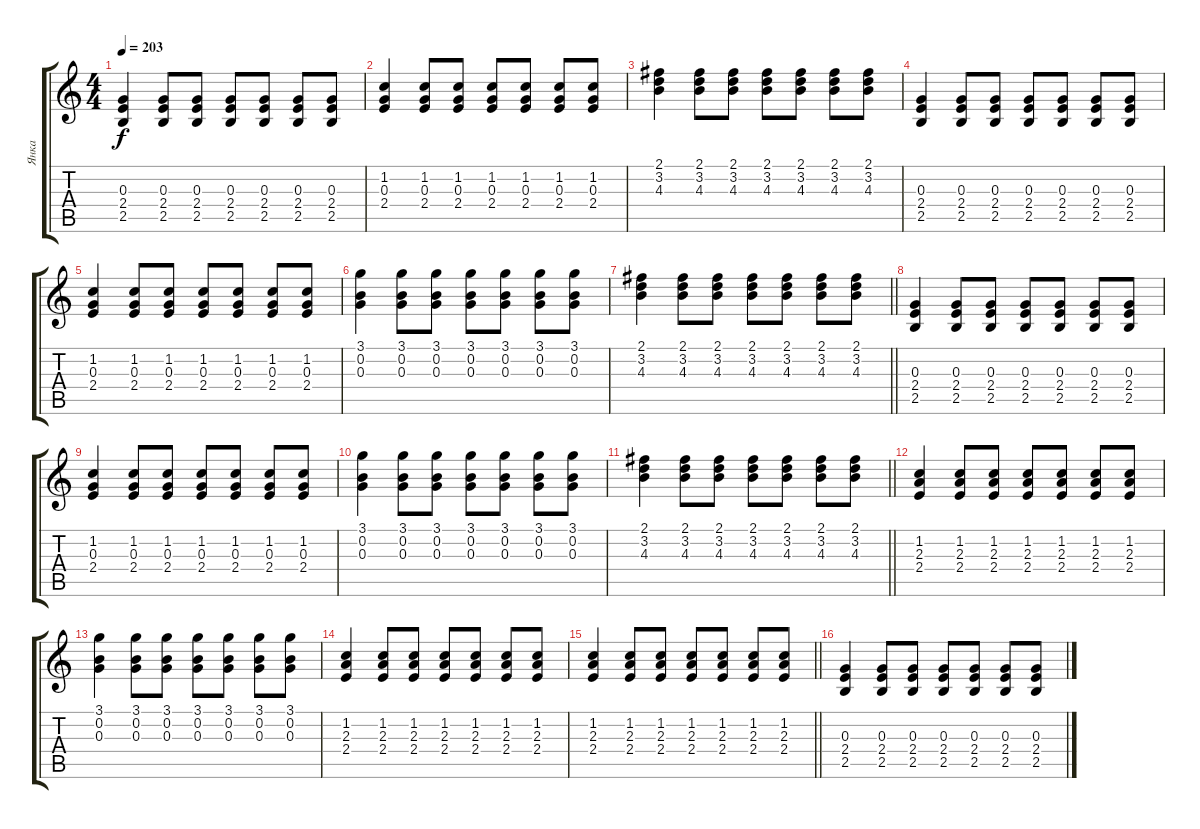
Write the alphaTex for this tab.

\track ("Янка" "Янка") {instrument electricguitarclean}
\staff {score tabs}
\tuning (E4 B3 G3 D3 A2 E2) {hide}
\ts (4 4)
\tempo 203
\clef g2
\ks c
(0.3 2.4 2.5).4{dy f} (0.3 2.4 2.5).8 (0.3 2.4 2.5).8 (0.3 2.4 2.5).8 (0.3 2.4 2.5).8 (0.3 2.4 2.5).8 (0.3 2.4 2.5).8 |
(1.2 0.3 2.4).4 (1.2 0.3 2.4).8 (1.2 0.3 2.4).8 (1.2 0.3 2.4).8 (1.2 0.3 2.4).8 (1.2 0.3 2.4).8 (1.2 0.3 2.4).8 |
(2.1 3.2 4.3).4 (2.1 3.2 4.3).8 (2.1 3.2 4.3).8 (2.1 3.2 4.3).8 (2.1 3.2 4.3).8 (2.1 3.2 4.3).8 (2.1 3.2 4.3).8 |
(0.3 2.4 2.5).4 (0.3 2.4 2.5).8 (0.3 2.4 2.5).8 (0.3 2.4 2.5).8 (0.3 2.4 2.5).8 (0.3 2.4 2.5).8 (0.3 2.4 2.5).8 |
(1.2 0.3 2.4).4 (1.2 0.3 2.4).8 (1.2 0.3 2.4).8 (1.2 0.3 2.4).8 (1.2 0.3 2.4).8 (1.2 0.3 2.4).8 (1.2 0.3 2.4).8 |
(3.1 0.2 0.3).4 (3.1 0.2 0.3).8 (3.1 0.2 0.3).8 (3.1 0.2 0.3).8 (3.1 0.2 0.3).8 (3.1 0.2 0.3).8 (3.1 0.2 0.3).8 |
\barLineRight lightlight
(2.1 3.2 4.3).4 (2.1 3.2 4.3).8 (2.1 3.2 4.3).8 (2.1 3.2 4.3).8 (2.1 3.2 4.3).8 (2.1 3.2 4.3).8 (2.1 3.2 4.3).8 |
(0.3 2.4 2.5).4 (0.3 2.4 2.5).8 (0.3 2.4 2.5).8 (0.3 2.4 2.5).8 (0.3 2.4 2.5).8 (0.3 2.4 2.5).8 (0.3 2.4 2.5).8 |
(1.2 0.3 2.4).4 (1.2 0.3 2.4).8 (1.2 0.3 2.4).8 (1.2 0.3 2.4).8 (1.2 0.3 2.4).8 (1.2 0.3 2.4).8 (1.2 0.3 2.4).8 |
(3.1 0.2 0.3).4 (3.1 0.2 0.3).8 (3.1 0.2 0.3).8 (3.1 0.2 0.3).8 (3.1 0.2 0.3).8 (3.1 0.2 0.3).8 (3.1 0.2 0.3).8 |
\barLineRight lightlight
(2.1 3.2 4.3).4 (2.1 3.2 4.3).8 (2.1 3.2 4.3).8 (2.1 3.2 4.3).8 (2.1 3.2 4.3).8 (2.1 3.2 4.3).8 (2.1 3.2 4.3).8 |
(1.2 2.3 2.4).4 (1.2 2.3 2.4).8 (1.2 2.3 2.4).8 (1.2 2.3 2.4).8 (1.2 2.3 2.4).8 (1.2 2.3 2.4).8 (1.2 2.3 2.4).8 |
(3.1 0.2 0.3).4 (3.1 0.2 0.3).8 (3.1 0.2 0.3).8 (3.1 0.2 0.3).8 (3.1 0.2 0.3).8 (3.1 0.2 0.3).8 (3.1 0.2 0.3).8 |
(1.2 2.3 2.4).4 (1.2 2.3 2.4).8 (1.2 2.3 2.4).8 (1.2 2.3 2.4).8 (1.2 2.3 2.4).8 (1.2 2.3 2.4).8 (1.2 2.3 2.4).8 |
\barLineRight lightlight
(1.2 2.3 2.4).4 (1.2 2.3 2.4).8 (1.2 2.3 2.4).8 (1.2 2.3 2.4).8 (1.2 2.3 2.4).8 (1.2 2.3 2.4).8 (1.2 2.3 2.4).8 |
(0.3 2.4 2.5).4 (0.3 2.4 2.5).8 (0.3 2.4 2.5).8 (0.3 2.4 2.5).8 (0.3 2.4 2.5).8 (0.3 2.4 2.5).8 (0.3 2.4 2.5).8
